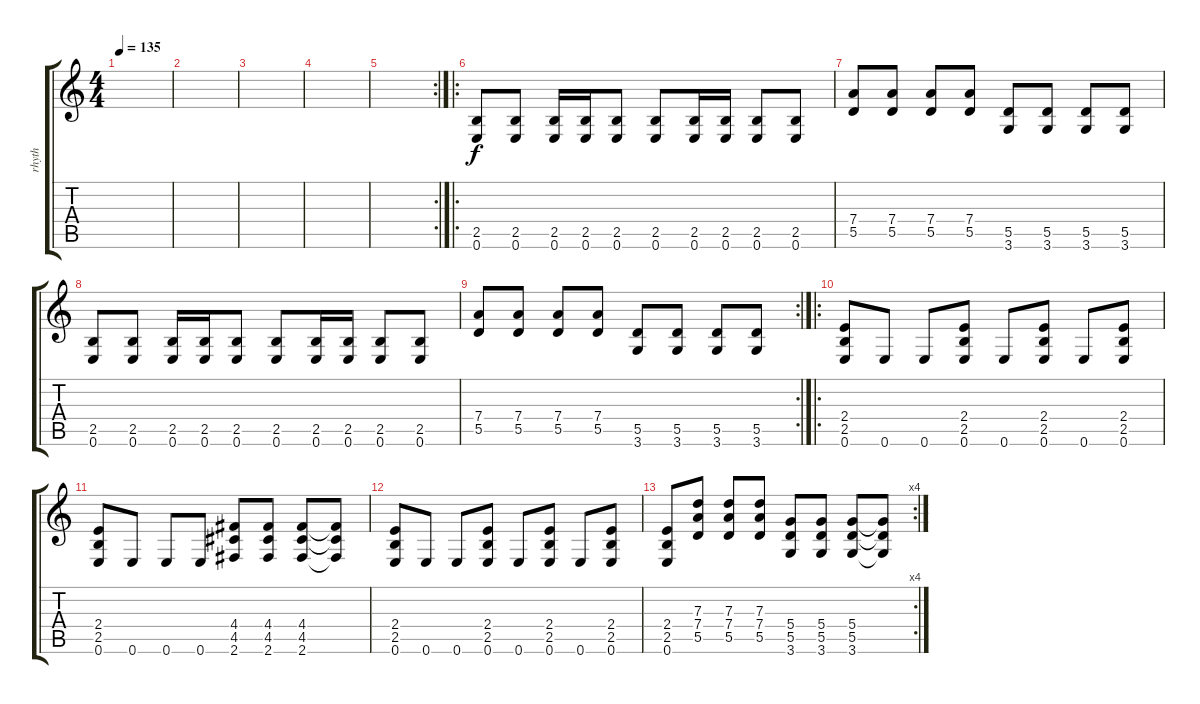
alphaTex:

\track ("rhyth" "rhyth") {instrument overdrivenguitar}
\staff {score tabs}
\tuning (E4 B3 G3 D3 A2 E2) {hide}
\ts (4 4)
\tempo 135
\clef g2
\ks c
|
|
|
|
\rc 2
|
\ro
(2.5 0.6).8{volume 16 balance 8 instrument distortionguitar} (2.5 0.6).8 (2.5 0.6).16 (2.5 0.6).16 (2.5 0.6).8 (2.5 0.6).8 (2.5 0.6).16 (2.5 0.6).16 (2.5 0.6).8 (2.5 0.6).8 |
(7.4 5.5).8 (7.4 5.5).8 (7.4 5.5).8 (7.4 5.5).8 (5.5 3.6).8 (5.5 3.6).8 (5.5 3.6).8 (5.5 3.6).8 |
(2.5 0.6).8 (2.5 0.6).8 (2.5 0.6).16 (2.5 0.6).16 (2.5 0.6).8 (2.5 0.6).8 (2.5 0.6).16 (2.5 0.6).16 (2.5 0.6).8 (2.5 0.6).8 |
\rc 2
(7.4 5.5).8 (7.4 5.5).8 (7.4 5.5).8 (7.4 5.5).8 (5.5 3.6).8 (5.5 3.6).8 (5.5 3.6).8 (5.5 3.6).8 |
\ro
(2.4 2.5 0.6).8{volume 13 balance 8 instrument distortionguitar} 0.6.8 0.6.8 (2.4 2.5 0.6).8 0.6.8 (2.4 2.5 0.6).8 0.6.8 (2.4 2.5 0.6).8 |
(2.4 2.5 0.6).8 0.6.8 0.6.8 0.6.8 (4.4 4.5 2.6).8 (4.4 4.5 2.6).8 (4.4 4.5 2.6).8 (4.4{t} 4.5{t} 2.6{t}).8 |
(2.4 2.5 0.6).8{instrument distortionguitar} 0.6.8 0.6.8 (2.4 2.5 0.6).8 0.6.8 (2.4 2.5 0.6).8 0.6.8 (2.4 2.5 0.6).8 |
\rc 4
(2.4 2.5 0.6).8 (7.3 7.4 5.5).8 (7.3 7.4 5.5).8 (7.3 7.4 5.5).8 (5.4 5.5 3.6).8 (5.4 5.5 3.6).8 (5.4 5.5 3.6).8 (5.4{t} 5.5{t} 3.6{t}).8
